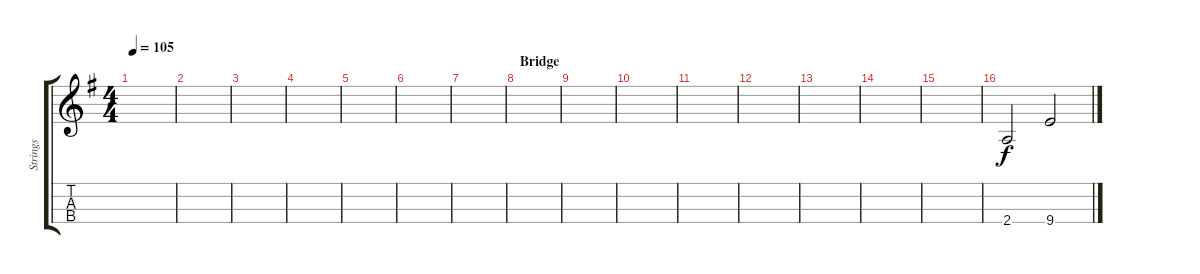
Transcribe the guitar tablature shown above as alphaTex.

\track ("Strings" "Strings") {instrument stringensemble2}
\staff {score tabs}
\tuning (E5 A4 D4 G3) {hide}
\ts (4 4)
\tempo 105
\clef g2
\ks eminor
|
|
|
|
|
|
|
\section ("" "Bridge")
|
|
|
|
|
|
|
|
2.4.2 9.4.2
